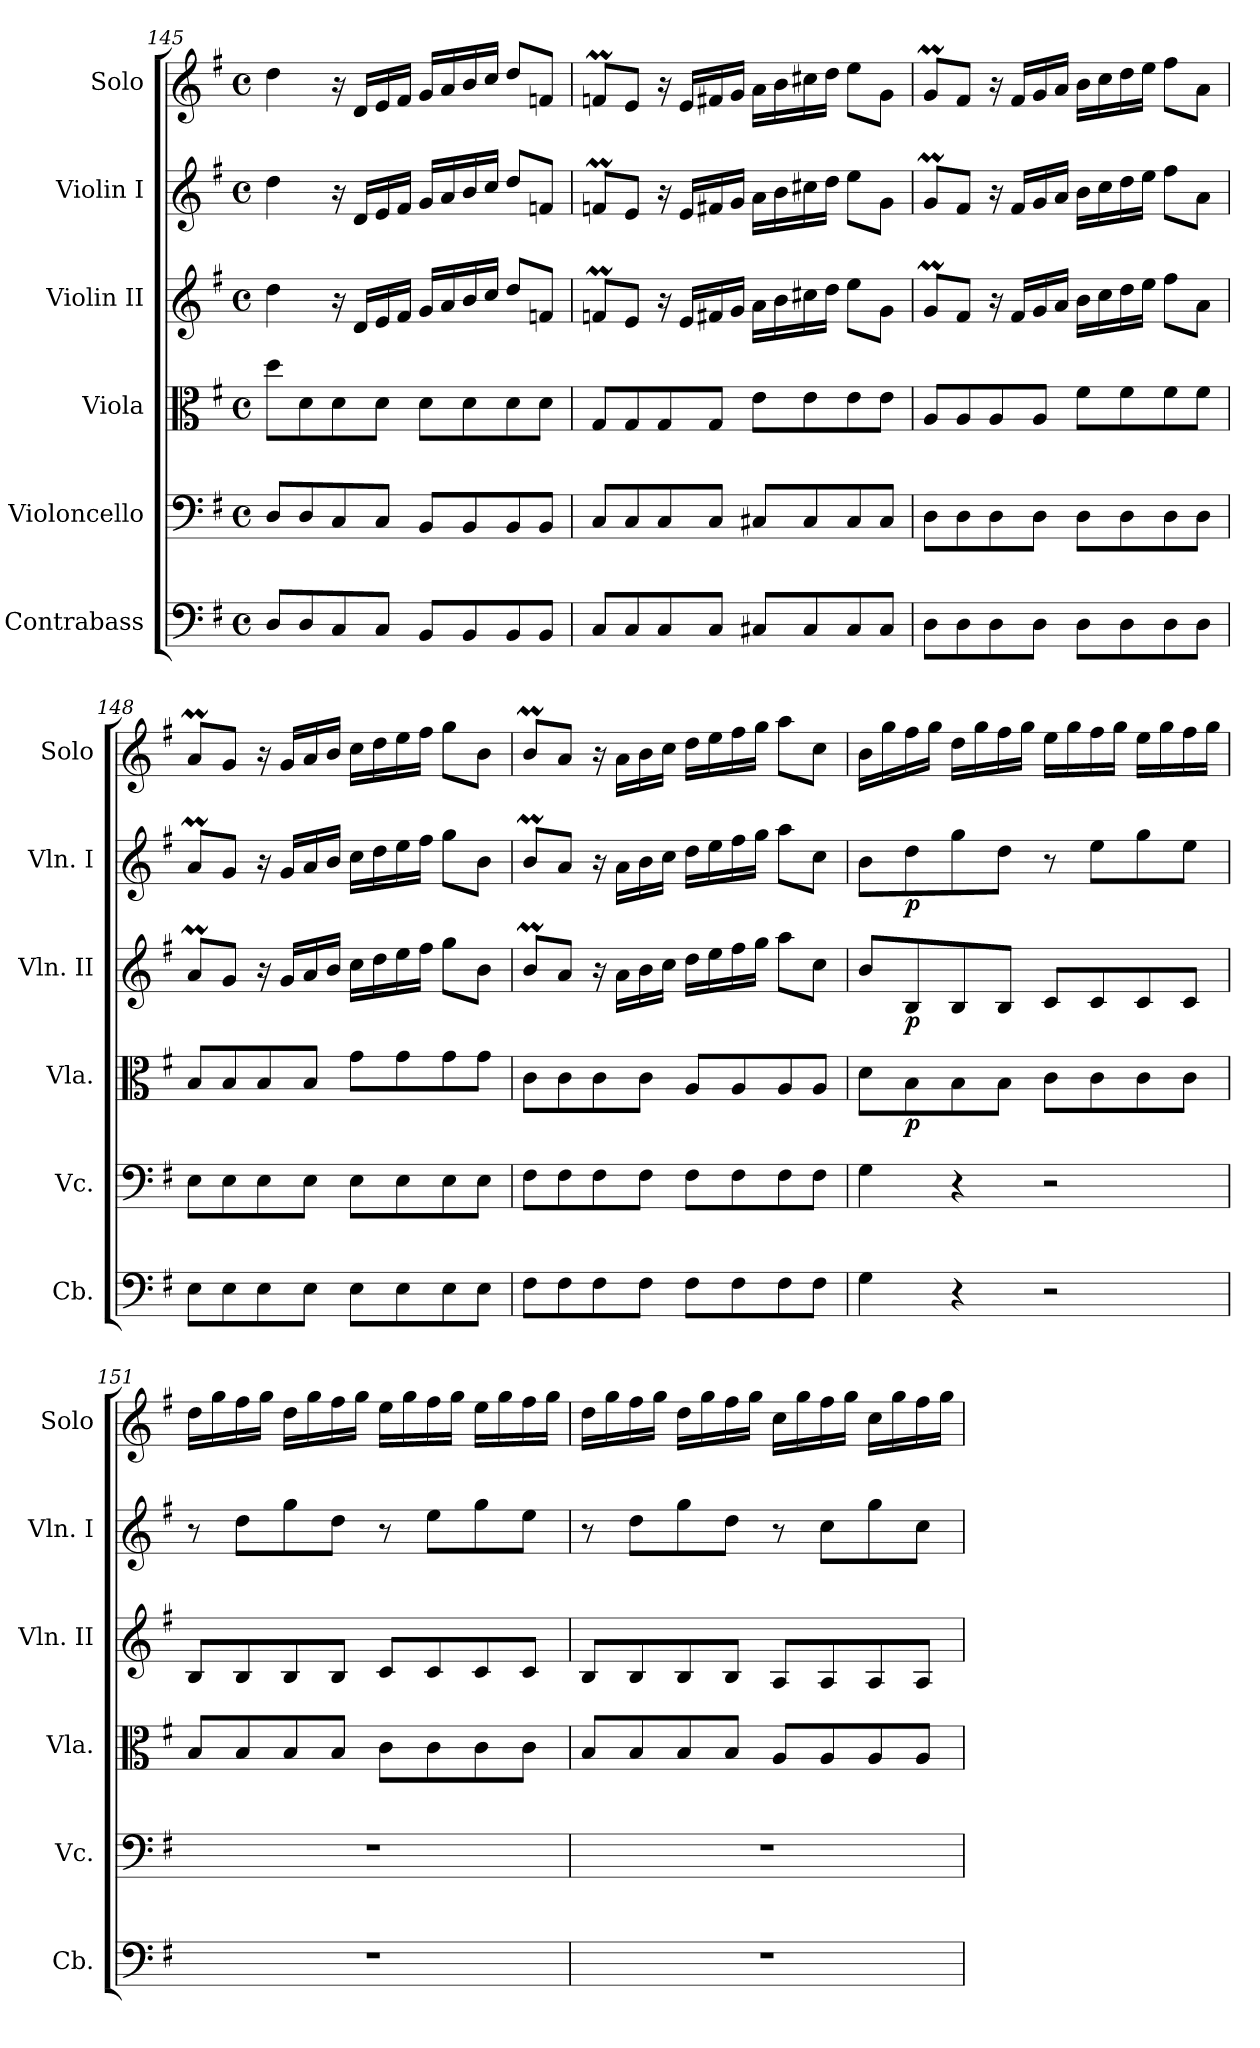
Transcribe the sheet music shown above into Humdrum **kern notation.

**kern	**kern	**kern	**dynam	**kern	**dynam	**kern	**dynam	**kern
*part6	*part5	*part4	*part4	*part3	*part3	*part2	*part2	*part1
*staff6	*staff5	*staff4	*staff4	*staff3	*staff3	*staff2	*staff2	*staff1
*I"Contrabass	*I"Violoncello	*I"Viola	*	*I"Violin II	*	*I"Violin I	*	*I"Solo
*I'Cb.	*I'Vc.	*I'Vla.	*	*I'Vln. II	*	*I'Vln. I	*	*I'Solo
*clefF4	*clefF4	*clefC3	*	*clefG2	*	*clefG2	*	*clefG2
*ITrd7c12	*	*	*	*	*	*	*	*
*k[f#]	*k[f#]	*k[f#]	*	*k[f#]	*	*k[f#]	*	*k[f#]
*M4/4	*M4/4	*M4/4	*	*M4/4	*	*M4/4	*	*M4/4
*met(c)	*met(c)	*met(c)	*	*met(c)	*	*met(c)	*	*met(c)
=145	=145	=145	=145	=145	=145	=145	=145	=145
8DD/L	8D/L	8dd\L	.	4dd\	.	4dd\	.	4dd\
8DD/	8D/	8d\	.	.	.	.	.	.
8CC/	8C/	8d\	.	16r	.	16r	.	16r
.	.	.	.	16d/LL	.	16d/LL	.	16d/LL
8CC/J	8C/J	8d\J	.	16e/	.	16e/	.	16e/
.	.	.	.	16f#/JJ	.	16f#/JJ	.	16f#/JJ
8BBB/L	8BB/L	8d\L	.	16g/LL	.	16g/LL	.	16g/LL
.	.	.	.	16a/	.	16a/	.	16a/
8BBB/	8BB/	8d\	.	16b/	.	16b/	.	16b/
.	.	.	.	16cc/JJ	.	16cc/JJ	.	16cc/JJ
8BBB/	8BB/	8d\	.	8dd/L	.	8dd/L	.	8dd/L
8BBB/J	8BB/J	8d\J	.	8fn/J	.	8fn/J	.	8fn/J
!!LO:PB:g=z
=146	=146	=146	=146	=146	=146	=146	=146	=146
8CC/L	8C/L	8G/L	.	8fnM/L	.	8fnM/L	.	8fnM/L
8CC/	8C/	8G/	.	8e/J	.	8e/J	.	8e/J
8CC/	8C/	8G/	.	16r	.	16r	.	16r
.	.	.	.	16e/LL	.	16e/LL	.	16e/LL
8CC/J	8C/J	8G/J	.	16f#X/	.	16f#X/	.	16f#X/
.	.	.	.	16g/JJ	.	16g/JJ	.	16g/JJ
8CC#X/L	8C#X/L	8e\L	.	16a\LL	.	16a\LL	.	16a\LL
.	.	.	.	16b\	.	16b\	.	16b\
8CC#/	8C#/	8e\	.	16cc#X\	.	16cc#X\	.	16cc#X\
.	.	.	.	16dd\JJ	.	16dd\JJ	.	16dd\JJ
8CC#/	8C#/	8e\	.	8ee\L	.	8ee\L	.	8ee\L
8CC#/J	8C#/J	8e\J	.	8g\J	.	8g\J	.	8g\J
=147	=147	=147	=147	=147	=147	=147	=147	=147
8DD\L	8D\L	8A/L	.	8gM/L	.	8gM/L	.	8gM/L
8DD\	8D\	8A/	.	8f#/J	.	8f#/J	.	8f#/J
8DD\	8D\	8A/	.	16r	.	16r	.	16r
.	.	.	.	16f#/LL	.	16f#/LL	.	16f#/LL
8DD\J	8D\J	8A/J	.	16g/	.	16g/	.	16g/
.	.	.	.	16a/JJ	.	16a/JJ	.	16a/JJ
8DD\L	8D\L	8f#\L	.	16b\LL	.	16b\LL	.	16b\LL
.	.	.	.	16cc\	.	16cc\	.	16cc\
8DD\	8D\	8f#\	.	16dd\	.	16dd\	.	16dd\
.	.	.	.	16ee\JJ	.	16ee\JJ	.	16ee\JJ
8DD\	8D\	8f#\	.	8ff#\L	.	8ff#\L	.	8ff#\L
8DD\J	8D\J	8f#\J	.	8a\J	.	8a\J	.	8a\J
=148	=148	=148	=148	=148	=148	=148	=148	=148
8EE\L	8E\L	8B/L	.	8aM/L	.	8aM/L	.	8aM/L
8EE\	8E\	8B/	.	8g/J	.	8g/J	.	8g/J
8EE\	8E\	8B/	.	16r	.	16r	.	16r
.	.	.	.	16g/LL	.	16g/LL	.	16g/LL
8EE\J	8E\J	8B/J	.	16a/	.	16a/	.	16a/
.	.	.	.	16b/JJ	.	16b/JJ	.	16b/JJ
8EE\L	8E\L	8g\L	.	16cc\LL	.	16cc\LL	.	16cc\LL
.	.	.	.	16dd\	.	16dd\	.	16dd\
8EE\	8E\	8g\	.	16ee\	.	16ee\	.	16ee\
.	.	.	.	16ff#\JJ	.	16ff#\JJ	.	16ff#\JJ
8EE\	8E\	8g\	.	8gg\L	.	8gg\L	.	8gg\L
8EE\J	8E\J	8g\J	.	8b\J	.	8b\J	.	8b\J
!!LO:PB:g=z
=149	=149	=149	=149	=149	=149	=149	=149	=149
8FF#\L	8F#\L	8c\L	.	8bm/L	.	8bm/L	.	8bm/L
8FF#\	8F#\	8c\	.	8a/J	.	8a/J	.	8a/J
8FF#\	8F#\	8c\	.	16r	.	16r	.	16r
.	.	.	.	16a\LL	.	16a\LL	.	16a\LL
8FF#\J	8F#\J	8c\J	.	16b\	.	16b\	.	16b\
.	.	.	.	16cc\JJ	.	16cc\JJ	.	16cc\JJ
8FF#\L	8F#\L	8A/L	.	16dd\LL	.	16dd\LL	.	16dd\LL
.	.	.	.	16ee\	.	16ee\	.	16ee\
8FF#\	8F#\	8A/	.	16ff#\	.	16ff#\	.	16ff#\
.	.	.	.	16gg\JJ	.	16gg\JJ	.	16gg\JJ
8FF#\	8F#\	8A/	.	8aa\L	.	8aa\L	.	8aa\L
8FF#\J	8F#\J	8A/J	.	8cc\J	.	8cc\J	.	8cc\J
=150	=150	=150	=150	=150	=150	=150	=150	=150
4GG\	4G\	8d\L	.	8b/L	.	8b\L	.	16b\LL
.	.	.	.	.	.	.	.	16gg\
!	!	!	!LO:DY:b	!	!LO:DY:b	!	!LO:DY:b	!
.	.	8B\	p	8B/	p	8dd\	p	16ff#\
.	.	.	.	.	.	.	.	16gg\JJ
4r	4r	8B\	.	8B/	.	8gg\	.	16dd\LL
.	.	.	.	.	.	.	.	16gg\
.	.	8B\J	.	8B/J	.	8dd\J	.	16ff#\
.	.	.	.	.	.	.	.	16gg\JJ
2r	2r	8c\L	.	8c/L	.	8r	.	16ee\LL
.	.	.	.	.	.	.	.	16gg\
.	.	8c\	.	8c/	.	8ee\L	.	16ff#\
.	.	.	.	.	.	.	.	16gg\JJ
.	.	8c\	.	8c/	.	8gg\	.	16ee\LL
.	.	.	.	.	.	.	.	16gg\
.	.	8c\J	.	8c/J	.	8ee\J	.	16ff#\
.	.	.	.	.	.	.	.	16gg\JJ
=151	=151	=151	=151	=151	=151	=151	=151	=151
1r	1r	8B/L	.	8B/L	.	8r	.	16dd\LL
.	.	.	.	.	.	.	.	16gg\
.	.	8B/	.	8B/	.	8dd\L	.	16ff#\
.	.	.	.	.	.	.	.	16gg\JJ
.	.	8B/	.	8B/	.	8gg\	.	16dd\LL
.	.	.	.	.	.	.	.	16gg\
.	.	8B/J	.	8B/J	.	8dd\J	.	16ff#\
.	.	.	.	.	.	.	.	16gg\JJ
.	.	8c\L	.	8c/L	.	8r	.	16ee\LL
.	.	.	.	.	.	.	.	16gg\
.	.	8c\	.	8c/	.	8ee\L	.	16ff#\
.	.	.	.	.	.	.	.	16gg\JJ
.	.	8c\	.	8c/	.	8gg\	.	16ee\LL
.	.	.	.	.	.	.	.	16gg\
.	.	8c\J	.	8c/J	.	8ee\J	.	16ff#\
.	.	.	.	.	.	.	.	16gg\JJ
!!LO:PB:g=z
=152	=152	=152	=152	=152	=152	=152	=152	=152
1r	1r	8B/L	.	8B/L	.	8r	.	16dd\LL
.	.	.	.	.	.	.	.	16gg\
.	.	8B/	.	8B/	.	8dd\L	.	16ff#\
.	.	.	.	.	.	.	.	16gg\JJ
.	.	8B/	.	8B/	.	8gg\	.	16dd\LL
.	.	.	.	.	.	.	.	16gg\
.	.	8B/J	.	8B/J	.	8dd\J	.	16ff#\
.	.	.	.	.	.	.	.	16gg\JJ
.	.	8A/L	.	8A/L	.	8r	.	16cc\LL
.	.	.	.	.	.	.	.	16gg\
.	.	8A/	.	8A/	.	8cc\L	.	16ff#\
.	.	.	.	.	.	.	.	16gg\JJ
.	.	8A/	.	8A/	.	8gg\	.	16cc\LL
.	.	.	.	.	.	.	.	16gg\
.	.	8A/J	.	8A/J	.	8cc\J	.	16ff#\
.	.	.	.	.	.	.	.	16gg\JJ
=	=	=	=	=	=	=	=	=
*-	*-	*-	*-	*-	*-	*-	*-	*-
